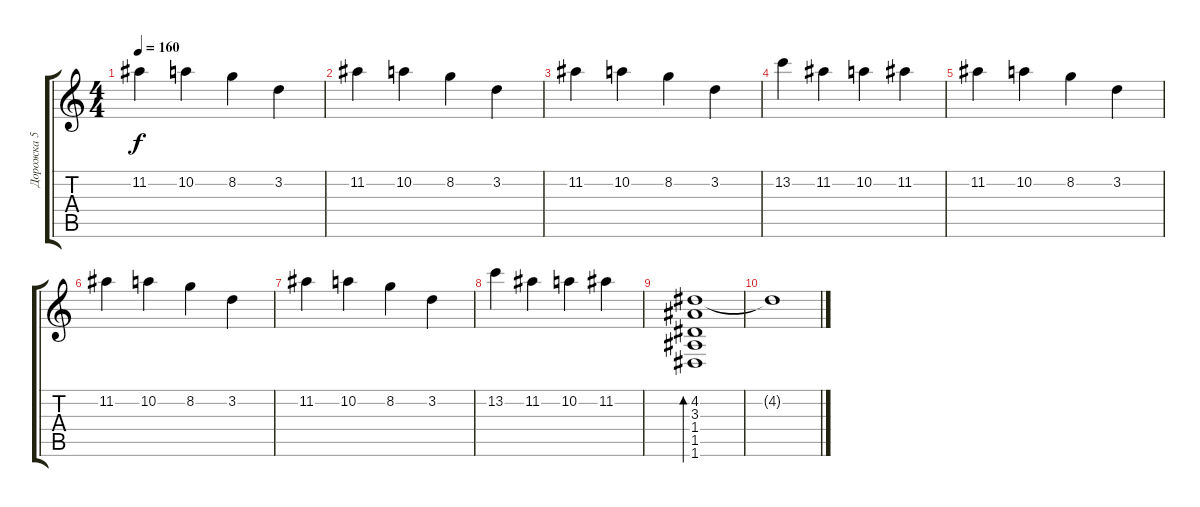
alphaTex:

\track ("Дорожка 5" "Дорожка 5") {instrument acousticguitarsteel}
\staff {score tabs}
\tuning (E4 B3 G3 D3 A2 D2) {hide}
\ts (4 4)
\tempo 160
\clef g2
\ks c
11.2.4{dy f} 10.2.4 8.2.4 3.2.4 |
11.2.4 10.2.4 8.2.4 3.2.4 |
11.2.4 10.2.4 8.2.4 3.2.4 |
13.2.4 11.2.4 10.2.4 11.2.4 |
11.2.4 10.2.4 8.2.4 3.2.4 |
11.2.4 10.2.4 8.2.4 3.2.4 |
11.2.4 10.2.4 8.2.4 3.2.4 |
13.2.4 11.2.4 10.2.4 11.2.4 |
(4.2 3.3 1.4 1.5 1.6).1{bd 60} |
4.2{t}.1
